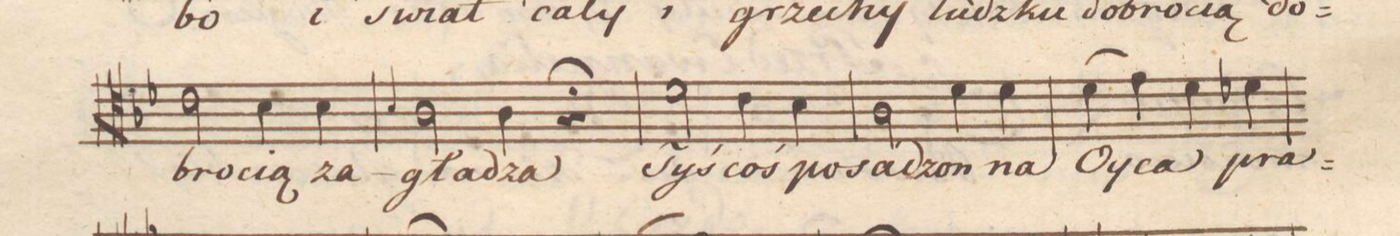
**kern	**text	**dynam
*I"Tenore	*	*
*clefC4	*	*
*k[b-e-]	*	*
*met(c)	*	*
*M4/4	*	*
2c\	-bro-	.
4B-\	-cią	.
4B-\	za-	.
=49	=49	=49
4qqB-/	.	.
2A\	-gła-	.
4A\	-dza	.
4r;	.	.
=50	=50	=50
2d\	Tyś	.
4c\	coś	.
4B-\	po-	.
=51	=51	=51
2A\	-sa-	.
4d\	-dzon	.
4d\	na	.
=52	=52	=52
(4d\	Oy-	.
4e-\)	.	.
4d\	-ca	.
4d-X\	pra-	.
=53	=53	=53
*-	*-	*-
